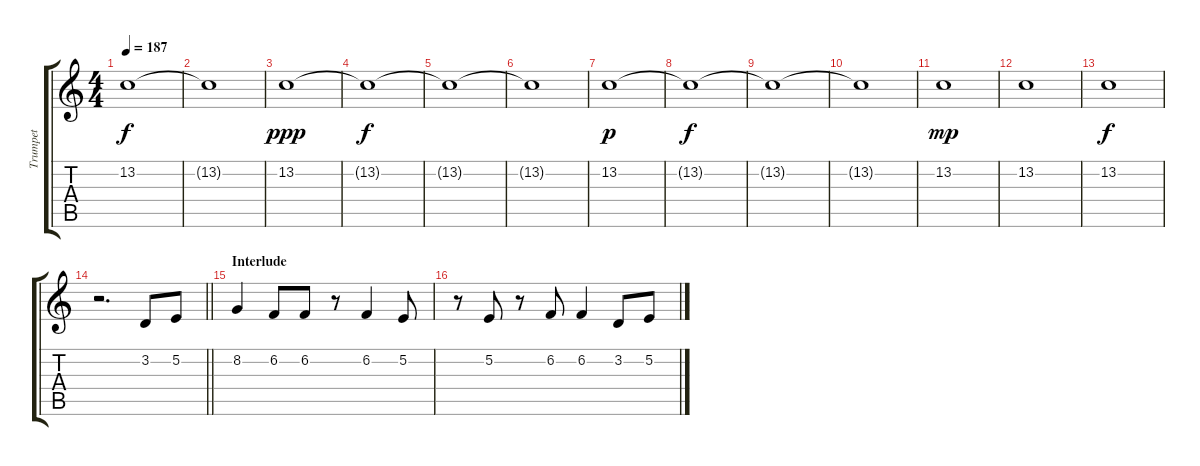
\track ("Trumpet" "Trumpet") {instrument trumpet}
\staff {score tabs}
\tuning (E4 B3 G3 D3 A2 E2) {hide}
\ts (4 4)
\tempo 187
\clef g2
\ks c
13.2{t}.1{dy f} |
13.2{t}.1 |
13.2.1{dy ppp} |
13.2{t}.1{dy f} |
13.2{t}.1 |
13.2{t}.1 |
13.2.1{dy p} |
13.2{t}.1{dy f} |
13.2{t}.1 |
13.2{t}.1 |
13.2.1{dy mp} |
13.2.1 |
13.2.1{dy f} |
\barLineRight lightlight
r.2{d} 3.2.8 5.2.8 |
\section ("" "Interlude")
8.2.4 6.2.8 6.2.8 r.8 6.2.4 5.2.8 |
r.8 5.2.8 r.8 6.2.8 6.2.4 3.2.8 5.2.8
